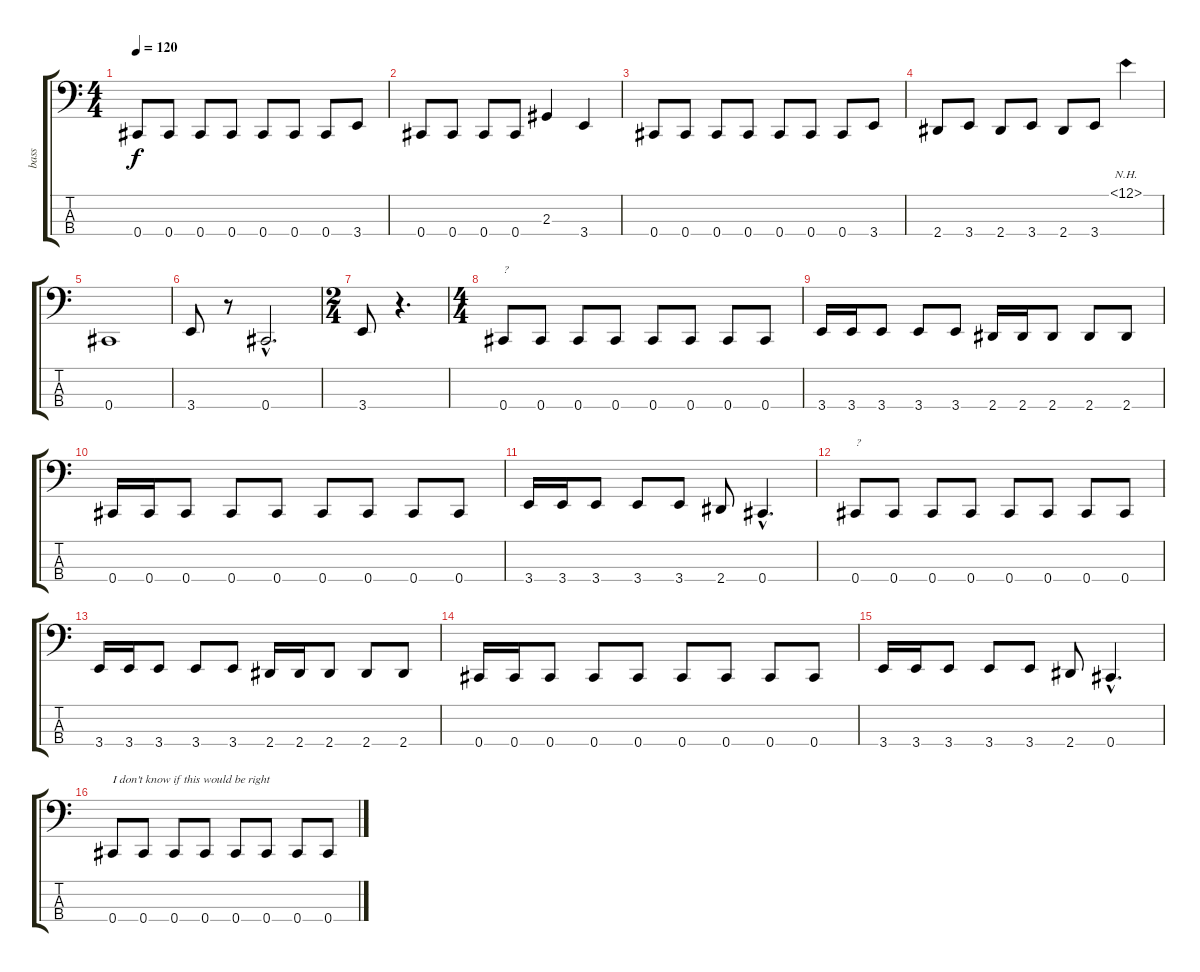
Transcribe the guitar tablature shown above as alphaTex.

\track ("bass" "bass") {instrument electricbassfinger}
\staff {score tabs}
\tuning (E2 B1 Gb1 Db1) {hide}
\ts (4 4)
\tempo 120
\clef f4
\ks c
0.4.8{dy f} 0.4.8 0.4.8 0.4.8 0.4.8 0.4.8 0.4.8 3.4.8 |
0.4.8 0.4.8 0.4.8 0.4.8 2.3.4 3.4.4 |
0.4.8 0.4.8 0.4.8 0.4.8 0.4.8 0.4.8 0.4.8 3.4.8 |
2.4.8 3.4.8 2.4.8 3.4.8 2.4.8 3.4.8 12.1{nh}.4 |
0.4.1 |
3.4.8 r.8 0.4{hac}.2{d} |
\ts (2 4)
3.4.8 r.4{d} |
\ts (4 4)
0.4.8{txt "?"} 0.4.8 0.4.8 0.4.8 0.4.8 0.4.8 0.4.8 0.4.8 |
3.4.16 3.4.16 3.4.8 3.4.8 3.4.8 2.4.16 2.4.16 2.4.8 2.4.8 2.4.8 |
0.4.16 0.4.16 0.4.8 0.4.8 0.4.8 0.4.8 0.4.8 0.4.8 0.4.8 |
3.4.16 3.4.16 3.4.8 3.4.8 3.4.8 2.4.8 0.4{hac}.4{d} |
0.4.8{txt "?"} 0.4.8 0.4.8 0.4.8 0.4.8 0.4.8 0.4.8 0.4.8 |
3.4.16 3.4.16 3.4.8 3.4.8 3.4.8 2.4.16 2.4.16 2.4.8 2.4.8 2.4.8 |
0.4.16 0.4.16 0.4.8 0.4.8 0.4.8 0.4.8 0.4.8 0.4.8 0.4.8 |
3.4.16 3.4.16 3.4.8 3.4.8 3.4.8 2.4.8 0.4{hac}.4{d} |
0.4.8{txt "I don't know if this would be right"} 0.4.8 0.4.8 0.4.8 0.4.8 0.4.8 0.4.8 0.4.8
